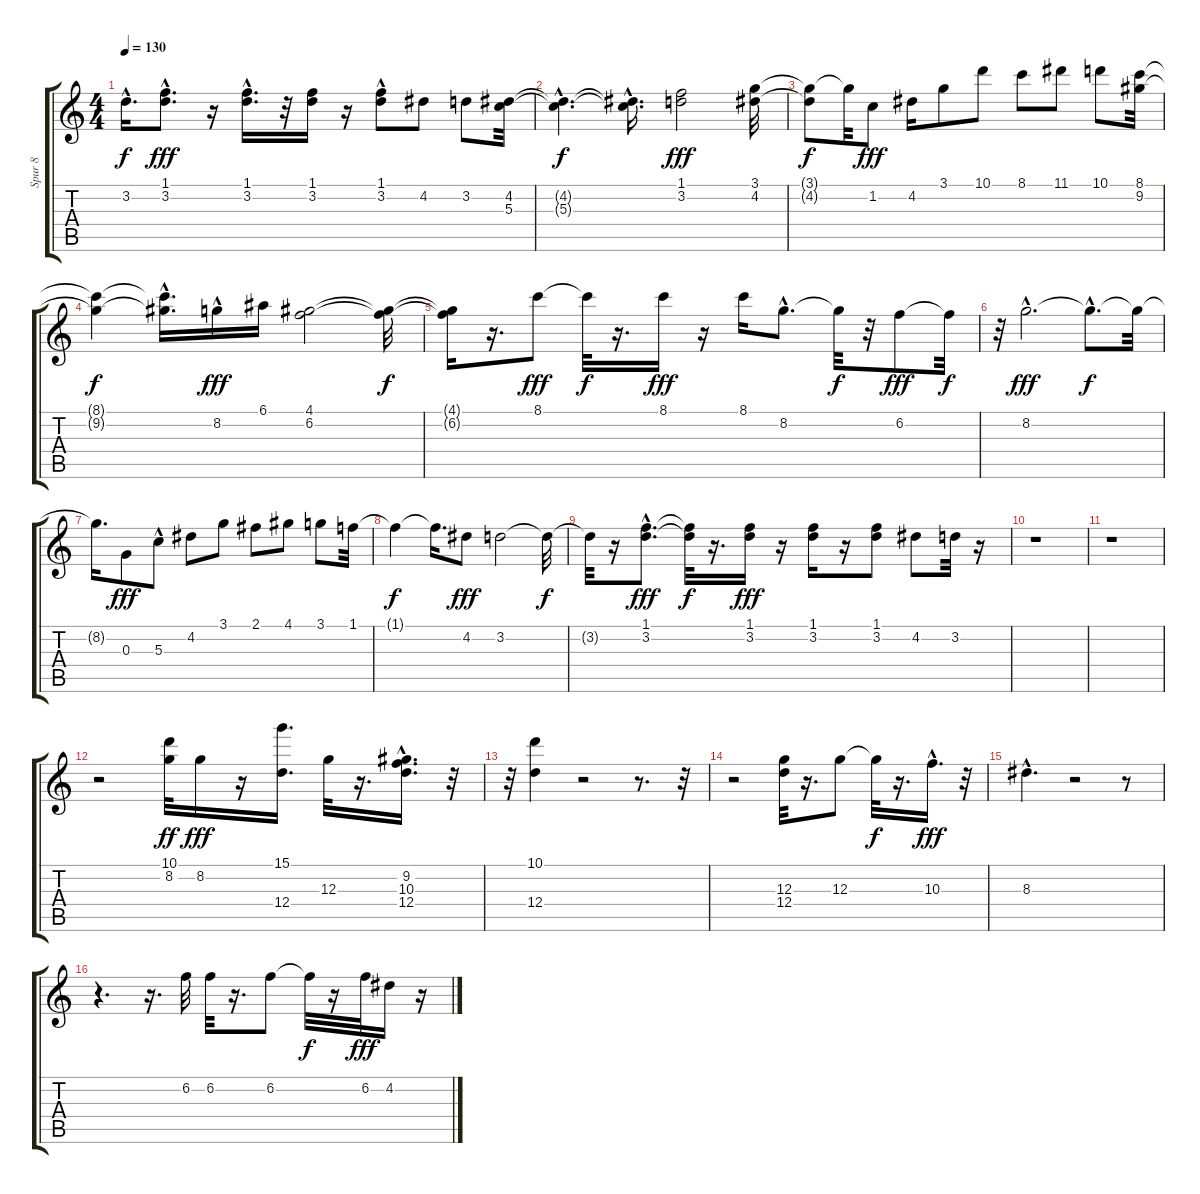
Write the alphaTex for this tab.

\track ("Spur 8" "Spur 8") {instrument banjo}
\staff {score tabs}
\tuning (E4 B3 G3 D3 A2 E2) {hide}
\displaytranspose 12
\ts (4 4)
\tempo 130
\clef g2
\ks c
3.2{hac t}.16{d dy f} (1.1{hac} 3.2{hac}).8{d dy fff} r.16 (1.1{hac} 3.2{hac}).16{d} r.32 (1.1 3.2).16 r.16 (1.1{hac} 3.2).8 4.2.8 3.2.8 (4.2 5.3).32 |
(4.2{hac t} 5.3{hac t}).4{d dy f} (4.2{hac t} 5.3{hac t}).16{d} (1.1 3.2).2{dy fff} (3.1 4.2).32 |
(3.1{t} 4.2{t}).8{dy f} 3.1{t}.32 1.2.8{dy fff} 4.2.16 3.1.8 10.1.8 8.1.8 11.1.8 10.1.8 (8.1 9.2).32 |
(8.1{t} 9.2{t}).4{dy f} (8.1{t} 9.2{hac t}).16{d} 8.2{hac}.16{dy fff} 6.1.16 (4.1 6.2).2 (4.1{t} 6.2{t}).32{dy f} |
(4.1{t} 6.2{t}).16 r.16{d} 8.1.8{dy fff} 8.1{t}.32{dy f} r.16{d} 8.1.16{dy fff} r.16 8.1.16 8.2{hac}.8{d} 8.2{t}.32{dy f} r.32 6.2.8{dy fff} 6.2{t}.32{dy f} |
r.32 8.2{hac}.2{d dy fff} 8.2{hac t}.8{d dy f} 8.2{t}.32 |
8.2{t}.16{d} 0.3.8{dy fff} 5.3{hac}.8 4.2.8 3.1.8 2.1.8 4.1.8 3.1.8 1.1.32 |
1.1{t}.4{dy f} 1.1{t}.16{d} 4.2.8{dy fff} 3.2.2 3.2{t}.32{dy f} |
3.2{t}.32 r.16 (1.1{hac} 3.2{hac}).8{d dy fff} (1.1{t} 3.2{t}).32{dy f} r.16{d} (1.1 3.2).16{dy fff} r.16 (1.1 3.2).16 r.16 (1.1 3.2).8 4.2.8 3.2.32 r.16 |
r.1 |
r.1 |
r.2 (10.1 8.2).32{dy ff balance 16 instrument banjo} 8.2.16{dy fff} r.16 (15.1 12.4).16{d} 12.3.32 r.16{d} (9.2{hac} 10.3{hac} 12.4).16{d} r.32 |
r.32 (10.1 12.4).4 r.2 r.8{d} r.32 |
r.2 (12.3 12.4).32 r.16{d} 12.3.8 12.3{t}.32{dy f} r.16{d} 10.3{hac}.16{d dy fff} r.32 |
8.3{hac}.4{d} r.2 r.8 |
r.4{d} r.16{d} 6.2.32 6.2.32 r.16{d} 6.2.8 6.2{t}.32{dy f} r.16 6.2.32{dy fff} 4.2.16 r.16
